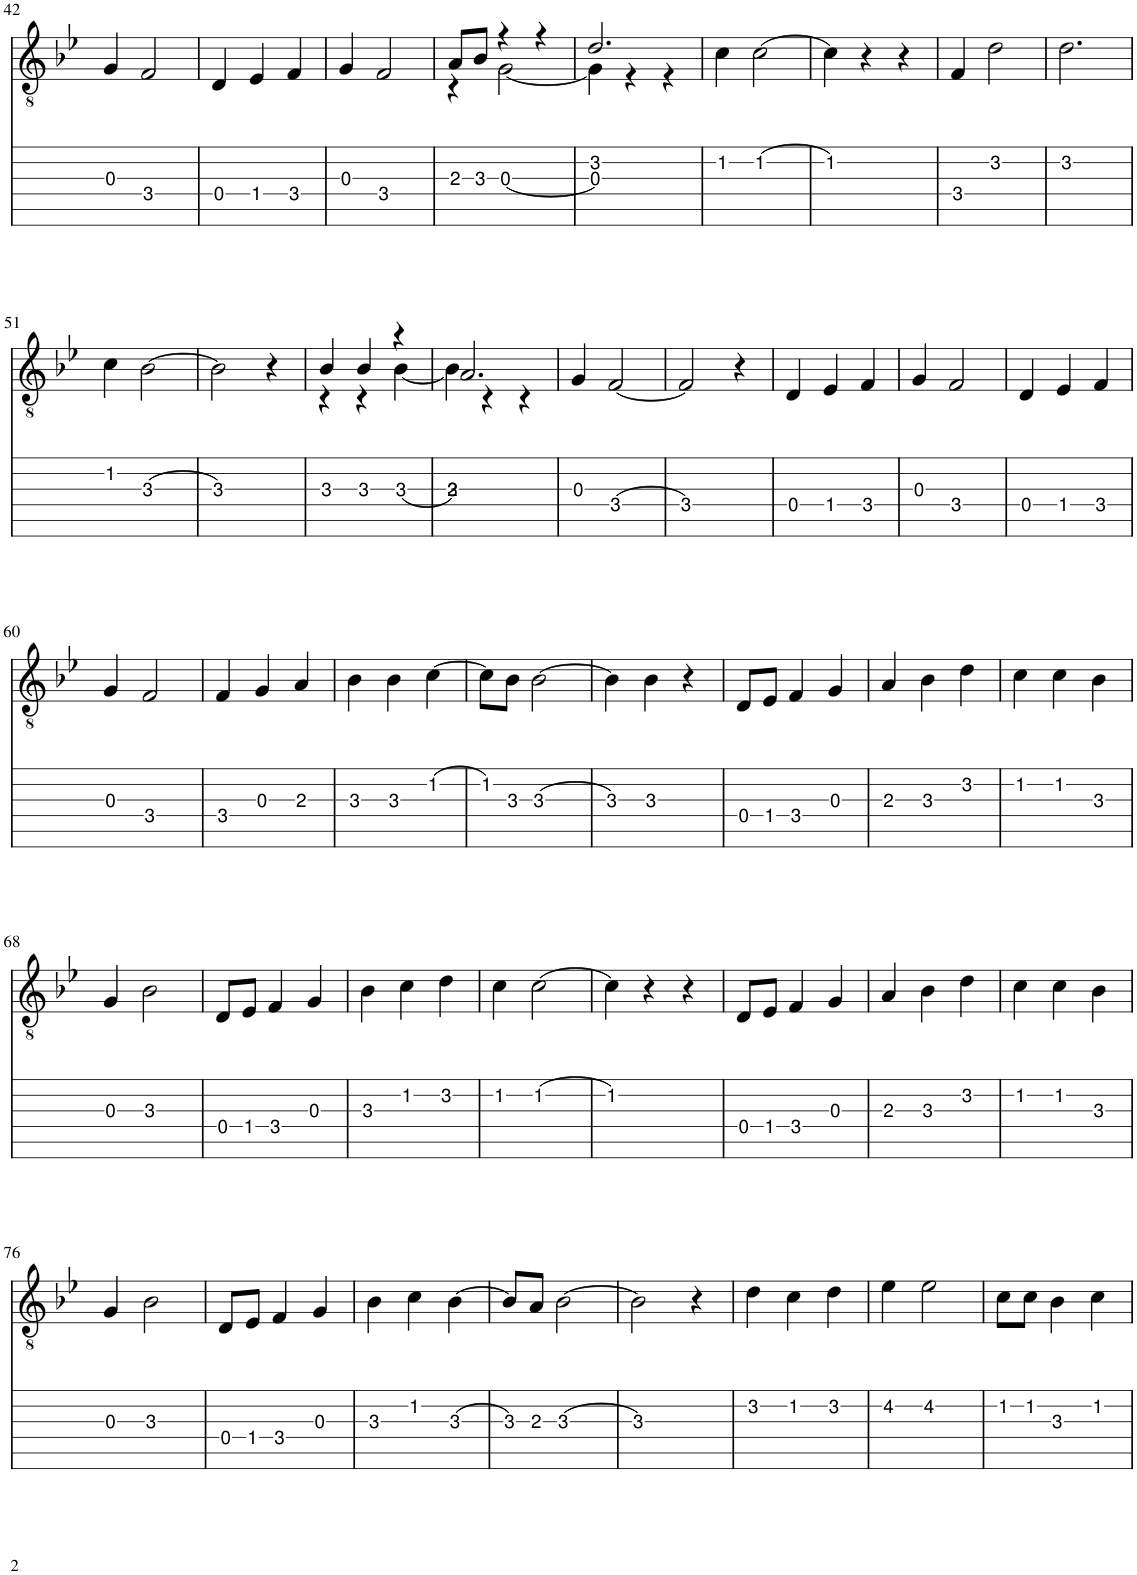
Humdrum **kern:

**kern	**kern
*part1	*part1
*staff2	*staff1
*I"Guitare classique	*
*I'Guit.	*
!!LO:PB:g=z
*	*clefGv2
*k[b-e-]	*k[b-e-]
*M3/4	*M3/4
=42	=42
4G	4G/
2F	2F/
=43	=43
4D	4D/
4E-	4E-/
4F	4F/
=44	=44
4G	4G/
2F	2F/
=45	=45
*^	*^
8AL	4r	8A/L	4r
8B-J	.	8B-/J	.
4r	[2G	4r	[2G\
4r	.	4r	.
=46	=46	=46	=46
2.d	4G]	2.d/	4G\]
.	4r	.	4r
.	4r	.	4r
*v	*v	*	*
*	*v	*v
=47	=47
4c	4c\
[2c	[2c\
=48	=48
4c]	4c\]
4r	4r
4r	4r
=49	=49
4F	4F/
2d	2d\
=50	=50
2.d	2.d\
!!LO:LB:g=z
=51	=51
4c	4c\
[2B-	[2B-\
=52	=52
2B-]	2B-\]
4r	4r
=53	=53
*^	*^
4B-	4r	4B-/	4r
4B-	4r	4B-/	4r
4r	[4B-	4r	[4B-\
=54	=54	=54	=54
2.A	4B-]	2.A/	4B-\]
.	4r	.	4r
.	4r	.	4r
*v	*v	*	*
*	*v	*v
=55	=55
4G	4G/
[2F	[2F/
=56	=56
2F]	2F/]
4r	4r
=57	=57
4D	4D/
4E-	4E-/
4F	4F/
=58	=58
4G	4G/
2F	2F/
=59	=59
4D	4D/
4E-	4E-/
4F	4F/
!!LO:LB:g=z
=60	=60
4G	4G/
2F	2F/
=61	=61
4F	4F/
4G	4G/
4A	4A/
=62	=62
4B-	4B-\
4B-	4B-\
[4c	[4c\
=63	=63
8cL]	8c\L]
8B-J	8B-\J
[2B-	[2B-\
=64	=64
4B-]	4B-\]
4B-	4B-\
4r	4r
=65	=65
8DL	8D/L
8E-J	8E-/J
4F	4F/
4G	4G/
=66	=66
4A	4A/
4B-	4B-\
4d	4d\
=67	=67
4c	4c\
4c	4c\
4B-	4B-\
!!LO:LB:g=z
=68	=68
4G	4G/
2B-	2B-\
=69	=69
8DL	8D/L
8E-J	8E-/J
4F	4F/
4G	4G/
=70	=70
4B-	4B-\
4c	4c\
4d	4d\
=71	=71
4c	4c\
[2c	[2c\
=72	=72
4c]	4c\]
4r	4r
4r	4r
=73	=73
8DL	8D/L
8E-J	8E-/J
4F	4F/
4G	4G/
=74	=74
4A	4A/
4B-	4B-\
4d	4d\
=75	=75
4c	4c\
4c	4c\
4B-	4B-\
!!LO:LB:g=z
=76	=76
4G	4G/
2B-	2B-\
=77	=77
8DL	8D/L
8E-J	8E-/J
4F	4F/
4G	4G/
=78	=78
4B-	4B-\
4c	4c\
[4B-	[4B-\
=79	=79
8B-L]	8B-/L]
8AJ	8A/J
[2B-	[2B-\
=80	=80
2B-]	2B-\]
4r	4r
=81	=81
4d	4d\
4c	4c\
4d	4d\
=82	=82
4e-	4e-\
2e-	2e-\
=83	=83
8cL	8c\L
8cJ	8c\J
4B-	4B-\
4c	4c\
=	=
*-	*-
